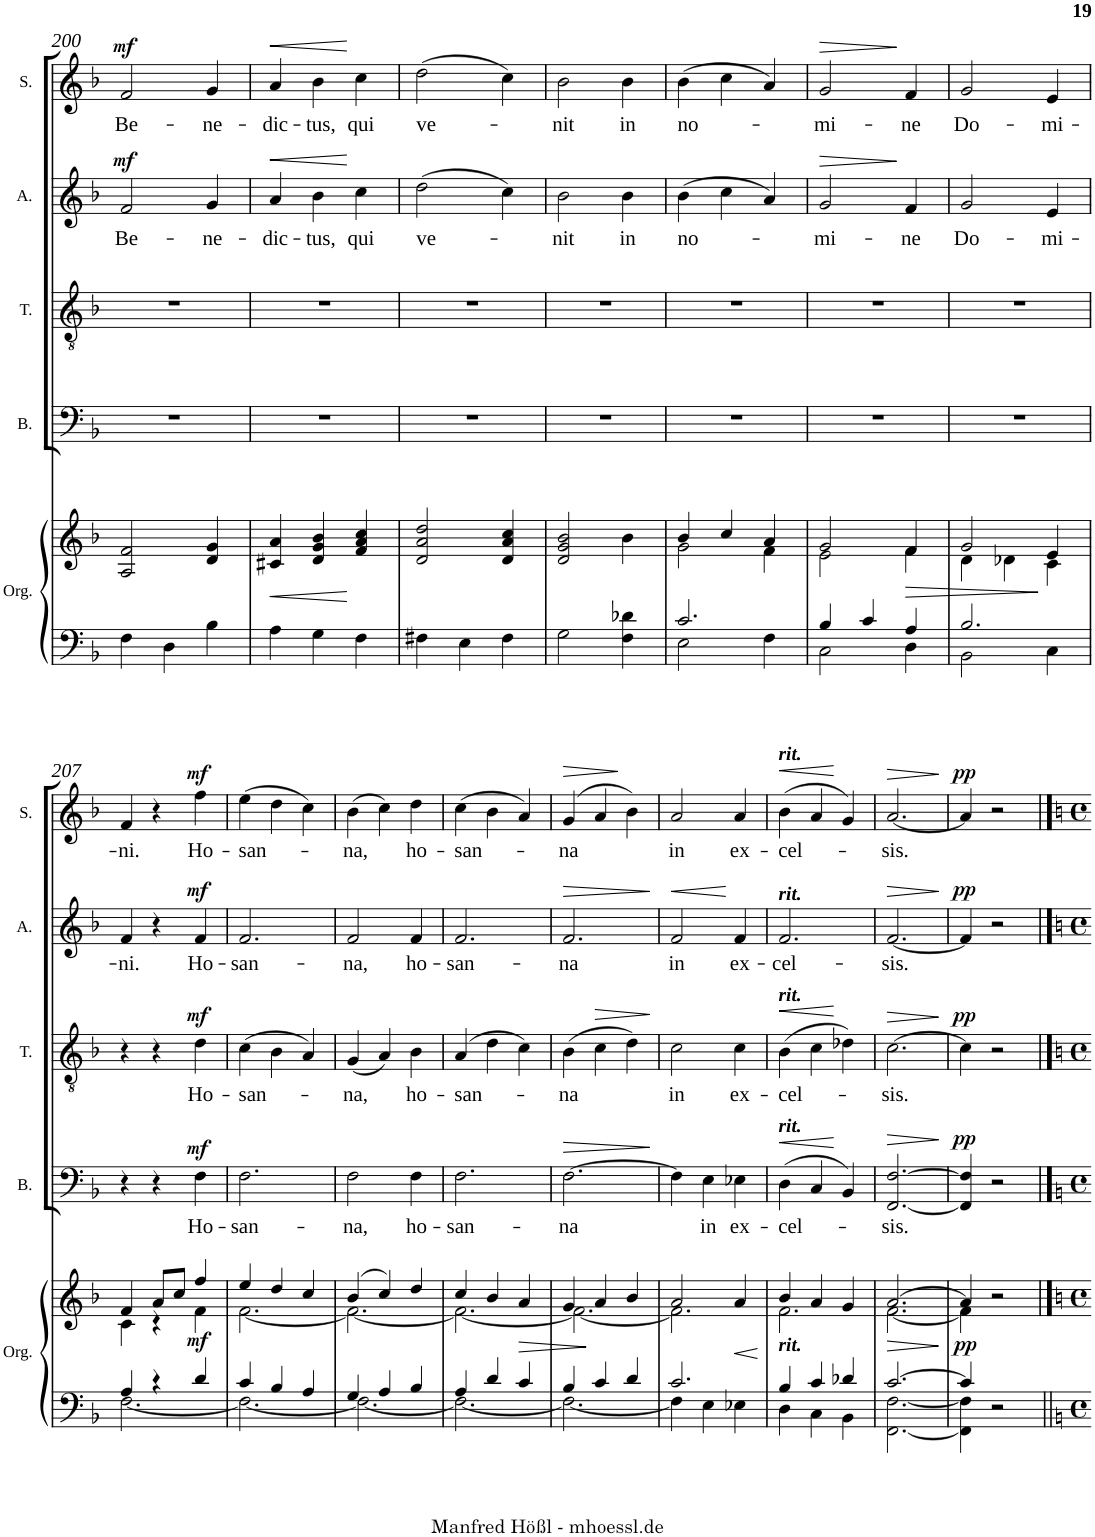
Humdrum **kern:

**kern	**kern	**dynam	**kern	**text	**dynam	**kern	**text	**dynam	**kern	**text	**dynam	**kern	**text	**dynam
*part5	*part5	*part5	*part4	*part4	*part4	*part3	*part3	*part3	*part2	*part2	*part2	*part1	*part1	*part1
*staff6	*staff5	*staff5/6	*staff4	*staff4	*staff4	*staff3	*staff3	*staff3	*staff2	*staff2	*staff2	*staff1	*staff1	*staff1
*I"Organ	*	*	*I"Bass	*	*	*I"Tenor	*	*	*I"Alto	*	*	*I"Soprano	*	*
*I'Org.	*	*	*I'B.	*	*	*I'T.	*	*	*I'A.	*	*	*I'S.	*	*
!!LO:PB:g=z
*clefF4	*clefG2	*	*clefF4	*	*	*clefGv2	*	*	*clefG2	*	*	*clefG2	*	*
*k[b-]	*k[b-]	*	*k[b-]	*	*	*k[b-]	*	*	*k[b-]	*	*	*k[b-]	*	*
*F:	*F:	*	*F:	*	*	*F:	*	*	*F:	*	*	*F:	*	*
*M3/4	*M3/4	*	*M3/4	*	*	*M3/4	*	*	*M3/4	*	*	*M3/4	*	*
=200	=200	=200	=200	=200	=200	=200	=200	=200	=200	=200	=200	=200	=200	=200
!	!	!	!	!	!	!	!	!	!	!LO:LY:b	!LO:DY:a	!	!LO:LY:b	!LO:DY:a
4F\	2A/ 2f/	.	2.r	.	.	2.r	.	.	2f/	Be-	mf	2f/	Be-	mf
4D\	.	.	.	.	.	.	.	.	.	.	.	.	.	.
!	!	!	!	!	!	!	!	!	!	!LO:LY:b	!	!	!LO:LY:b	!
4B-\	4d/ 4g/	.	.	.	.	.	.	.	4g/	-ne-	.	4g/	-ne-	.
=201	=201	=201	=201	=201	=201	=201	=201	=201	=201	=201	=201	=201	=201	=201
!	!	!LO:HP:b	!	!	!	!	!	!	!	!LO:LY:b	!LO:HP:b	!	!LO:LY:b	!LO:HP:b
4A\	4c#X/ 4a/	<	2.r	.	.	2.r	.	.	4a/	-dic-	<	4a/	-dic-	<
!	!	!	!	!	!	!	!	!	!	!LO:LY:b	!	!	!LO:LY:b	!
4G\	4d/ 4g/ 4b-/	.	.	.	.	.	.	.	4b-\	-tus,	.	4b-\	-tus,	.
!	!	!	!	!	!	!	!	!	!	!LO:LY:b	!	!	!LO:LY:b	!
4F\	4f/ 4a/ 4cc/	.	.	.	.	.	.	.	4cc\	qui	.	4cc\	qui	.
=202	=202	=202	=202	=202	=202	=202	=202	=202	=202	=202	=202	=202	=202	=202
!	!	!	!	!	!	!	!	!	!	!LO:LY:b	!	!	!LO:LY:b	!
4F#X\	2d/ 2a/ 2dd/	.	2.r	.	.	2.r	.	.	(>2dd\	ve-	.	(>2dd\	ve-	.
4E\	.	.	.	.	.	.	.	.	.	.	.	.	.	.
4F#\	4d/ 4a/ 4cc/	.	.	.	.	.	.	.	4cc\)	.	.	4cc\)	.	.
=203	=203	=203	=203	=203	=203	=203	=203	=203	=203	=203	=203	=203	=203	=203
!	!	!	!	!	!	!	!	!	!	!LO:LY:b	!	!	!LO:LY:b	!
2G\	2d/ 2g/ 2b-/	.	2.r	.	.	2.r	.	.	2b-\	-nit	.	2b-\	-nit	.
!	!	!	!	!	!	!	!	!	!	!LO:LY:b	!	!	!LO:LY:b	!
4F\ 4d-X\	4b-\	.	.	.	.	.	.	.	4b-\	in	.	4b-\	in	.
=204	=204	=204	=204	=204	=204	=204	=204	=204	=204	=204	=204	=204	=204	=204
*^	*^	*	*	*	*	*	*	*	*	*	*	*	*	*
!	!	!	!	!	!	!	!	!	!	!	!	!LO:LY:b	!	!	!LO:LY:b	!
2.c/	2E\	4b-/	2g\	.	2.r	.	.	2.r	.	.	(>4b-\	no-	.	(>4b-\	no-	.
.	.	4cc/	.	.	.	.	.	.	.	.	4cc\	.	.	4cc\	.	.
.	4F\	4a/	4f\	.	.	.	.	.	.	.	4a/)	.	.	4a/)	.	.
=205	=205	=205	=205	=205	=205	=205	=205	=205	=205	=205	=205	=205	=205	=205	=205	=205
!	!	!	!	!	!	!	!	!	!	!	!	!LO:LY:b	!LO:HP:b	!	!LO:LY:b	!LO:HP:b
4B-/	2C\	2g/	2e\	.	2.r	.	.	2.r	.	.	2g/	-mi-	>	2g/	-mi-	>
4c/	.	.	.	.	.	.	.	.	.	.	.	.	.	.	.	.
!	!	!	!	!LO:HP:b	!	!	!	!	!	!	!	!LO:LY:b	!	!	!LO:LY:b	!
4A/	4D\	4f/	4f\	>	.	.	.	.	.	.	4f/	-ne	[	4f/	-ne	[
=206	=206	=206	=206	=206	=206	=206	=206	=206	=206	=206	=206	=206	=206	=206	=206	=206
!	!	!	!	!	!	!	!	!	!	!	!	!LO:LY:b	!	!	!LO:LY:b	!
2.B-/	2BB-\	2g/	4d\	.	2.r	.	.	2.r	.	.	2g/	Do-	.	2g/	Do-	.
.	.	.	4d-X\	.	.	.	.	.	.	.	.	.	.	.	.	.
!	!	!	!	!	!	!	!	!	!	!	!	!LO:LY:b	!	!	!LO:LY:b	!
.	4C\	4e/	4c\	[	.	.	.	.	.	.	4e/	-mi-	.	4e/	-mi-	.
!!LO:LB:g=z
=207	=207	=207	=207	=207	=207	=207	=207	=207	=207	=207	=207	=207	=207	=207	=207	=207
!	!	!	!	!	!	!	!	!	!	!	!	!LO:LY:b	!	!	!LO:LY:b	!
4A/	[<2.F\	4f/	4c\	.	4r	.	.	4r	.	.	4f/	-ni.	.	4f/	-ni.	.
4r	.	8a/L	4r	.	4r	.	.	4r	.	.	4r	.	.	4r	.	.
.	.	8cc/J	.	.	.	.	.	.	.	.	.	.	.	.	.	.
!	!	!	!	!LO:DY:b	!	!LO:LY:b	!LO:DY:a	!	!LO:LY:b	!LO:DY:a	!	!LO:LY:b	!LO:DY:a	!	!LO:LY:b	!LO:DY:a
4d/	.	4ff/	4f\	mf	4F\	Ho-	mf	4d\	Ho-	mf	4f/	Ho-	mf	4ff\	Ho-	mf
=208	=208	=208	=208	=208	=208	=208	=208	=208	=208	=208	=208	=208	=208	=208	=208	=208
!	!	!	!	!	!	!LO:LY:b	!	!	!LO:LY:b	!	!	!LO:LY:b	!	!	!LO:LY:b	!
4c/	2.F\_	4ee/	[<2.f\	.	2.F\	-san-	.	(>4c\	-san-	.	2.f/	-san-	.	(>4ee\	-san-	.
4B-/	.	4dd/	.	.	.	.	.	4B-\	.	.	.	.	.	4dd\	.	.
4A/	.	4cc/	.	.	.	.	.	4A/)	.	.	.	.	.	4cc\)	.	.
=209	=209	=209	=209	=209	=209	=209	=209	=209	=209	=209	=209	=209	=209	=209	=209	=209
!	!	!	!	!	!	!LO:LY:b	!	!	!LO:LY:b	!	!	!LO:LY:b	!	!	!LO:LY:b	!
4G/	2.F\_	(4b-/	2.f\_	.	2F\	-na,	.	(<4G/	-na,	.	2f/	-na,	.	(>4b-\	-na,	.
4A/	.	4cc/)	.	.	.	.	.	4A/)	.	.	.	.	.	4cc\)	.	.
!	!	!	!	!	!	!LO:LY:b	!	!	!LO:LY:b	!	!	!LO:LY:b	!	!	!LO:LY:b	!
4B-/	.	4dd/	.	.	4F\	ho-	.	4B-\	ho-	.	4f/	ho-	.	4dd\	ho-	.
=210	=210	=210	=210	=210	=210	=210	=210	=210	=210	=210	=210	=210	=210	=210	=210	=210
!	!	!	!	!	!	!LO:LY:b	!	!	!LO:LY:b	!	!	!LO:LY:b	!	!	!LO:LY:b	!
4A/	2.F\_	4cc/	2.f\_	.	2.F\	-san-	.	(4A/	-san-	.	2.f/	-san-	.	(>4cc\	-san-	.
4d/	.	4b-/	.	.	.	.	.	4d\	.	.	.	.	.	4b-\	.	.
!	!	!	!	!LO:HP:b	!	!	!	!	!	!	!	!	!	!	!	!
4c/	.	4a/	.	>	.	.	.	4c\)	.	.	.	.	.	4a/)	.	.
=211	=211	=211	=211	=211	=211	=211	=211	=211	=211	=211	=211	=211	=211	=211	=211	=211
!	!	!	!	!	!	!LO:LY:b	!LO:HP:b	!	!LO:LY:b	!	!	!LO:LY:b	!LO:HP:b	!	!LO:LY:b	!LO:HP:b
4B-/	2.F\_	4g/	2.f\_	.	[2.F\	-na	>	(>4B-\	-na	.	2.f/	-na	>	(4g/	-na	>
!	!	!	!	!	!	!	!	!	!	!LO:HP:b	!	!	!	!	!	!
4c/	.	4a/	.	]	.	.	.	4c\	.	>	.	.	.	4a/	.	.
4d/	.	4b-/	.	.	.	.	.	4d\)	.	.	.	.	.	4b-\)	.	]
*v	*v	*	*	*	*	*	*	*	*	*	*	*	*	*	*	*
*	*v	*v	*	*	*	*	*	*	*	*	*	*	*	*	*
.	.	.	.	.	.	.	.	.	.	.	]	.	.	.
=212	=212	=212	=212	=212	=212	=212	=212	=212	=212	=212	=212	=212	=212	=212
*^	*^	*	*	*	*	*	*	*	*	*	*	*	*	*
!	!	!	!	!	!	!	!	!	!LO:LY:b	!	!	!LO:LY:b	!LO:HP:b	!	!LO:LY:b	!
2.c/	4F\]	2a/	2.f\]	.	4F\]	.	.	2c\	in	.	2f/	in	<	2a/	in	.
!	!	!	!	!	!	!LO:LY:b	!	!	!	!	!	!	!	!	!	!
.	4E\	.	.	.	4E\	in	.	.	.	.	.	.	.	.	.	.
!	!	!	!	!LO:HP:b	!	!LO:LY:b	!	!	!LO:LY:b	!	!	!LO:LY:b	!	!	!LO:LY:b	!
.	4E-X\	4a/	.	<	4E-X\	ex-	.	4c\	ex-	.	4f/	ex-	]	4a/	ex-	.
*v	*v	*	*	*	*	*	*	*	*	*	*	*	*	*	*	*
*	*v	*v	*	*	*	*	*	*	*	*	*	*	*	*	*
.	.	]	.	.	.	.	.	.	.	.	.	.	.	.
=213	=213	=213	=213	=213	=213	=213	=213	=213	=213	=213	=213	=213	=213	=213
*^	*^	*	*	*	*	*	*	*	*	*	*	*	*	*
!	!	!	!	!	!	!	!	!	!	!	!	!	!	!LO:TX:a:Bi:t=rit.	!	!
!	!	!	!	!	!	!	!	!	!	!	!LO:TX:a:Bi:t=rit.	!	!	!	!	!
!	!	!	!	!	!	!	!	!LO:TX:a:Bi:t=rit.	!	!	!	!	!	!	!	!
!	!	!	!	!	!LO:TX:a:Bi:t=rit.	!	!	!	!	!	!	!	!	!	!	!
!	!	!LO:TX:b:Bi:t=rit.	!	!	!	!	!	!	!	!	!	!	!	!	!	!
!	!	!	!	!	!	!LO:LY:b	!LO:HP:b	!	!LO:LY:b	!LO:HP:b	!	!LO:LY:b	!	!	!LO:LY:b	!LO:HP:b
4B-/	4D\	4b-/	2.f\	.	(>4D\	-cel-	<	(>4B-\	-cel-	<	2.f/	-cel-	.	(>4b-\	-cel-	<
4c/	4C\	4a/	.	.	4C/	.	.	4c\	.	.	.	.	.	4a/	.	.
4d-X/	4BB-\	4g/	.	.	4BB-/)	.	]	4d-X\)	.	]	.	.	.	4g/)	.	]
=214	=214	=214	=214	=214	=214	=214	=214	=214	=214	=214	=214	=214	=214	=214	=214	=214
!	!	!	!	!	!	!LO:LY:b	!	!	!LO:LY:b	!	!	!LO:LY:b	!	!	!LO:LY:b	!
[>2.c/	[<2.FF\ [<2.F\	[>2.a/	[<2.f\	.	[2.FF/ [2.F/	-sis.	.	[2.c\	-sis.	.	[2.f/	-sis.	.	[2.a/	-sis.	.
*v	*v	*	*	*	*	*	*	*	*	*	*	*	*	*	*	*
*	*v	*v	*	*	*	*	*	*	*	*	*	*	*	*	*
.	.	[	.	.	[	.	.	[	.	.	[	.	.	[
=215	=215	=215	=215	=215	=215	=215	=215	=215	=215	=215	=215	=215	=215	=215
*^	*^	*	*	*	*	*	*	*	*	*	*	*	*	*
!	!	!	!	!LO:DY:b	!	!	!LO:DY:a	!	!	!LO:DY:a	!	!	!LO:DY:a	!	!	!LO:DY:a
4c/]	4FF\] 4F\]	4a/]	4f\]	pp	4FF/] 4F/]	.	pp	4c\]	.	pp	4f/]	.	pp	4a/]	.	pp
2r	2ryy	2r	2ryy	.	2r	.	.	2r	.	.	2r	.	.	2r	.	.
*v	*v	*	*	*	*	*	*	*	*	*	*	*	*	*	*	*
*	*v	*v	*	*	*	*	*	*	*	*	*	*	*	*	*
==	==	==	==	==	==	==	==	==	==	==	==	==	==	==
*-	*-	*-	*-	*-	*-	*-	*-	*-	*-	*-	*-	*-	*-	*-
